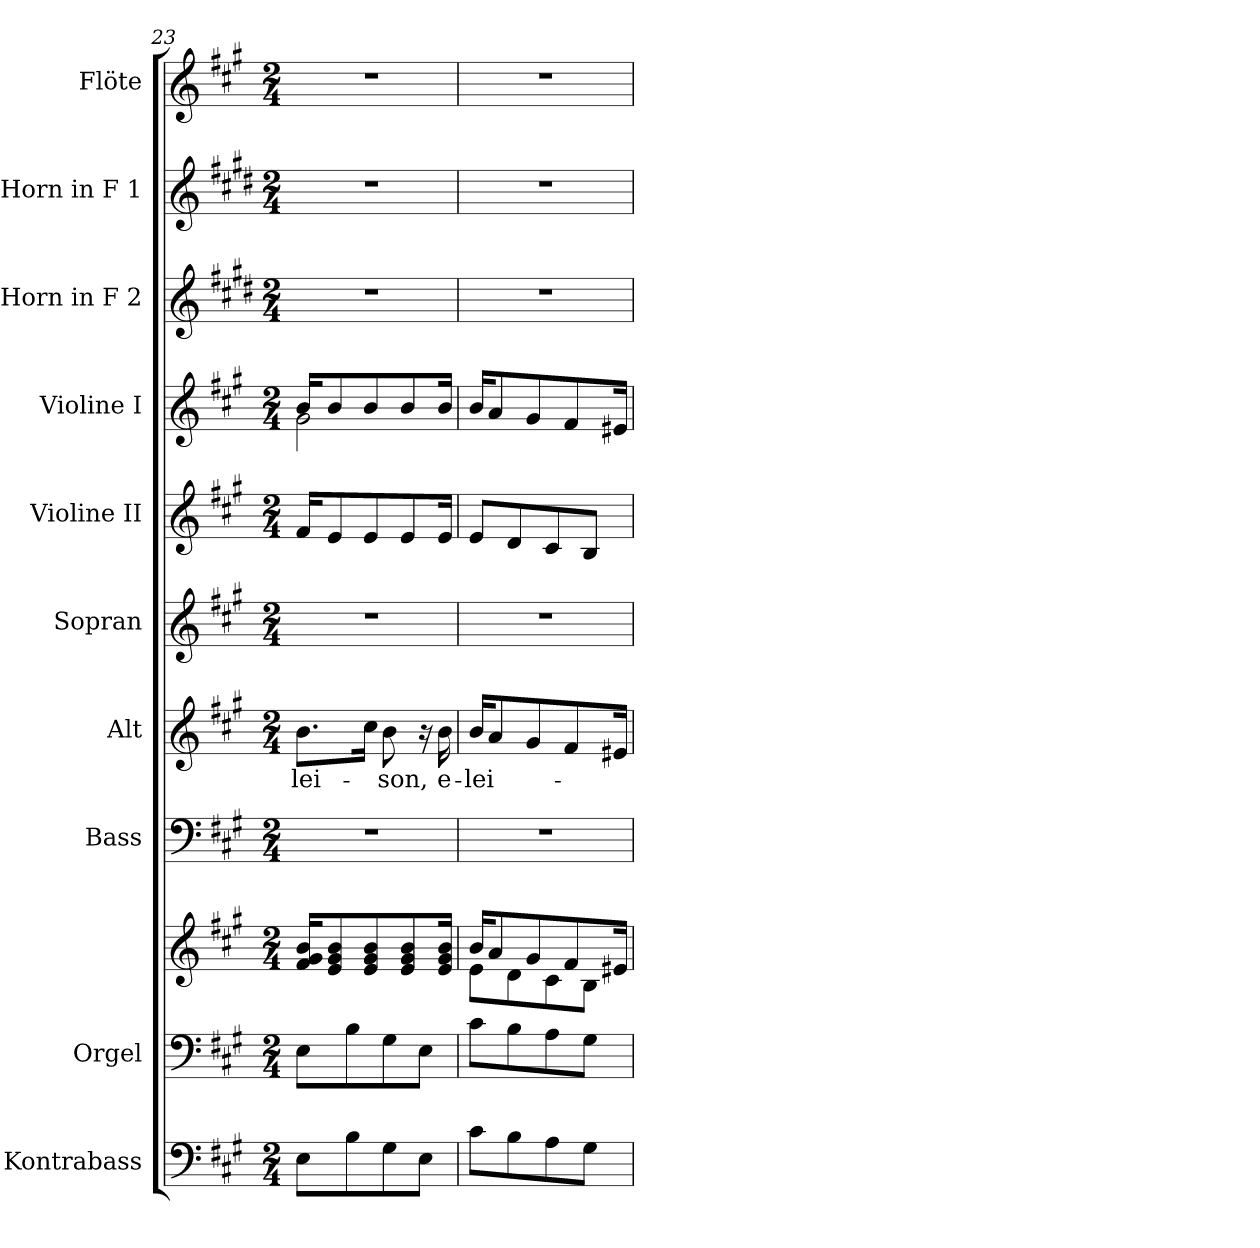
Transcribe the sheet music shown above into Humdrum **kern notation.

**kern	**kern	**kern	**kern	**kern	**text	**kern	**kern	**kern	**kern	**kern	**kern
*part10	*part9	*part9	*part8	*part7	*part7	*part6	*part5	*part4	*part3	*part2	*part1
*staff11	*staff10	*staff9	*staff8	*staff7	*staff7	*staff6	*staff5	*staff4	*staff3	*staff2	*staff1
*I"Kontrabass	*I"Orgel	*	*I"Bass	*I"Alt	*	*I"Sopran	*I"Violine II	*I"Violine I	*I"Horn in F 2	*I"Horn in F 1	*I"Flöte
*I'Kb.	*I'Org.	*	*I'B.	*I'A.	*	*I'S.	*I'Vl. II	*I'Vl. I	*	*	*I'Fl.
*clefF4	*clefF4	*clefG2	*clefF4	*clefG2	*	*clefG2	*clefG2	*clefG2	*clefG2	*clefG2	*clefG2
*ITrd7c12	*	*	*	*	*	*	*	*	*ITrd4c7	*ITrd4c7	*
*k[f#c#g#]	*k[f#c#g#]	*k[f#c#g#]	*k[f#c#g#]	*k[f#c#g#]	*	*k[f#c#g#]	*k[f#c#g#]	*k[f#c#g#]	*k[f#c#g#]	*k[f#c#g#]	*k[f#c#g#]
*A:	*A:	*A:	*A:	*A:	*	*A:	*A:	*A:	*A:	*A:	*A:
*M2/4	*M2/4	*M2/4	*M2/4	*M2/4	*	*M2/4	*M2/4	*M2/4	*M2/4	*M2/4	*M2/4
=23	=23	=23	=23	=23	=23	=23	=23	=23	=23	=23	=23
!	!	!	!	!	!LO:LY:b	!	!	!	!	!	!
*	*	*	*	*	*	*	*	*^	*	*	*
8EE\L	8E\L	16f#/ 16g#/ 16b/KL	2r	8.b\L	-lei-	2r	16f#/KL	16b/KL	2g#\	2r	2r	2r
.	.	8e/ 8g#/ 8b/	.	.	.	.	8e/	8b/	.	.	.	.
8BB\	8B\	.	.	.	.	.	.	.	.	.	.	.
.	.	8e/ 8g#/ 8b/	.	16cc#\Jk	.	.	8e/	8b/	.	.	.	.
!	!	!	!	!	!LO:LY:b	!	!	!	!	!	!	!
8GG#\	8G#\	.	.	8b\	-son,	.	.	.	.	.	.	.
.	.	8e/ 8g#/ 8b/	.	.	.	.	8e/	8b/	.	.	.	.
8EE\J	8E\J	.	.	16r	.	.	.	.	.	.	.	.
!	!	!	!	!	!LO:LY:b	!	!	!	!	!	!	!
.	.	16e/ 16g#/ 16b/Jk	.	16b\	e-	.	16e/Jk	16b/Jk	.	.	.	.
*	*	*	*	*	*	*	*	*v	*v	*	*	*
=24	=24	=24	=24	=24	=24	=24	=24	=24	=24	=24	=24
*	*	*^	*	*	*	*	*	*	*	*	*
!	!	!	!	!	!	!LO:LY:b	!	!	!	!	!	!
8C#\L	8c#\L	16b/KL	8e\L	2r	16b/KL	-lei-	2r	8e/L	16b/KL	2r	2r	2r
.	.	8a/	.	.	8a/	.	.	.	8a/	.	.	.
8BB\	8B\	.	8d\	.	.	.	.	8d/	.	.	.	.
.	.	8g#/	.	.	8g#/	.	.	.	8g#/	.	.	.
8AA\	8A\	.	8c#\	.	.	.	.	8c#/	.	.	.	.
.	.	8f#/	.	.	8f#/	.	.	.	8f#/	.	.	.
8GG#\J	8G#\J	.	8B\J	.	.	.	.	8B/J	.	.	.	.
.	.	16e#X/Jk	.	.	16e#X/Jk	.	.	.	16e#X/Jk	.	.	.
*	*	*v	*v	*	*	*	*	*	*	*	*	*
=	=	=	=	=	=	=	=	=	=	=	=
*-	*-	*-	*-	*-	*-	*-	*-	*-	*-	*-	*-
